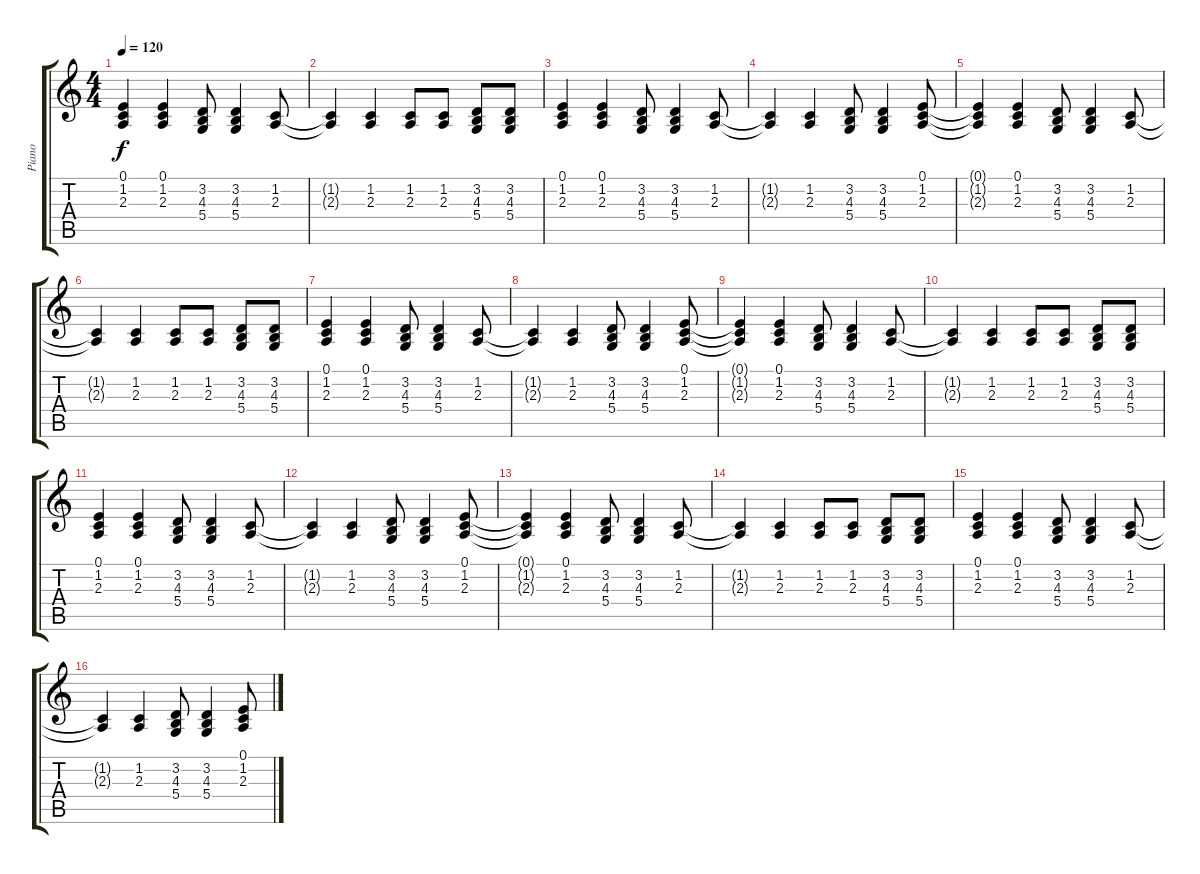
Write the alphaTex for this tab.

\track ("Piano" "Piano") {instrument brightacousticpiano}
\staff {score tabs}
\tuning (E4 B3 G3 D3 A2 E2) {hide}
\ts (4 4)
\tempo 120
\clef g2
\ks c
(0.1 1.2 2.3).4{dy f} (0.1 1.2 2.3).4 (3.2 4.3 5.4).8 (3.2 4.3 5.4).4 (1.2 2.3).8 |
(1.2{t} 2.3{t}).4 (1.2 2.3).4 (1.2 2.3).8 (1.2 2.3).8 (3.2 4.3 5.4).8 (3.2 4.3 5.4).8 |
(0.1 1.2 2.3).4 (0.1 1.2 2.3).4 (3.2 4.3 5.4).8 (3.2 4.3 5.4).4 (1.2 2.3).8 |
(1.2{t} 2.3{t}).4 (1.2 2.3).4 (3.2 4.3 5.4).8 (3.2 4.3 5.4).4 (0.1 1.2 2.3).8 |
(0.1{t} 1.2{t} 2.3{t}).4 (0.1 1.2 2.3).4 (3.2 4.3 5.4).8 (3.2 4.3 5.4).4 (1.2 2.3).8 |
(1.2{t} 2.3{t}).4 (1.2 2.3).4 (1.2 2.3).8 (1.2 2.3).8 (3.2 4.3 5.4).8 (3.2 4.3 5.4).8 |
(0.1 1.2 2.3).4 (0.1 1.2 2.3).4 (3.2 4.3 5.4).8 (3.2 4.3 5.4).4 (1.2 2.3).8 |
(1.2{t} 2.3{t}).4 (1.2 2.3).4 (3.2 4.3 5.4).8 (3.2 4.3 5.4).4 (0.1 1.2 2.3).8 |
(0.1{t} 1.2{t} 2.3{t}).4 (0.1 1.2 2.3).4 (3.2 4.3 5.4).8 (3.2 4.3 5.4).4 (1.2 2.3).8 |
(1.2{t} 2.3{t}).4 (1.2 2.3).4 (1.2 2.3).8 (1.2 2.3).8 (3.2 4.3 5.4).8 (3.2 4.3 5.4).8 |
(0.1 1.2 2.3).4 (0.1 1.2 2.3).4 (3.2 4.3 5.4).8 (3.2 4.3 5.4).4 (1.2 2.3).8 |
(1.2{t} 2.3{t}).4 (1.2 2.3).4 (3.2 4.3 5.4).8 (3.2 4.3 5.4).4 (0.1 1.2 2.3).8 |
(0.1{t} 1.2{t} 2.3{t}).4 (0.1 1.2 2.3).4 (3.2 4.3 5.4).8 (3.2 4.3 5.4).4 (1.2 2.3).8 |
(1.2{t} 2.3{t}).4 (1.2 2.3).4 (1.2 2.3).8 (1.2 2.3).8 (3.2 4.3 5.4).8 (3.2 4.3 5.4).8 |
(0.1 1.2 2.3).4 (0.1 1.2 2.3).4 (3.2 4.3 5.4).8 (3.2 4.3 5.4).4 (1.2 2.3).8 |
(1.2{t} 2.3{t}).4 (1.2 2.3).4 (3.2 4.3 5.4).8 (3.2 4.3 5.4).4 (0.1 1.2 2.3).8
